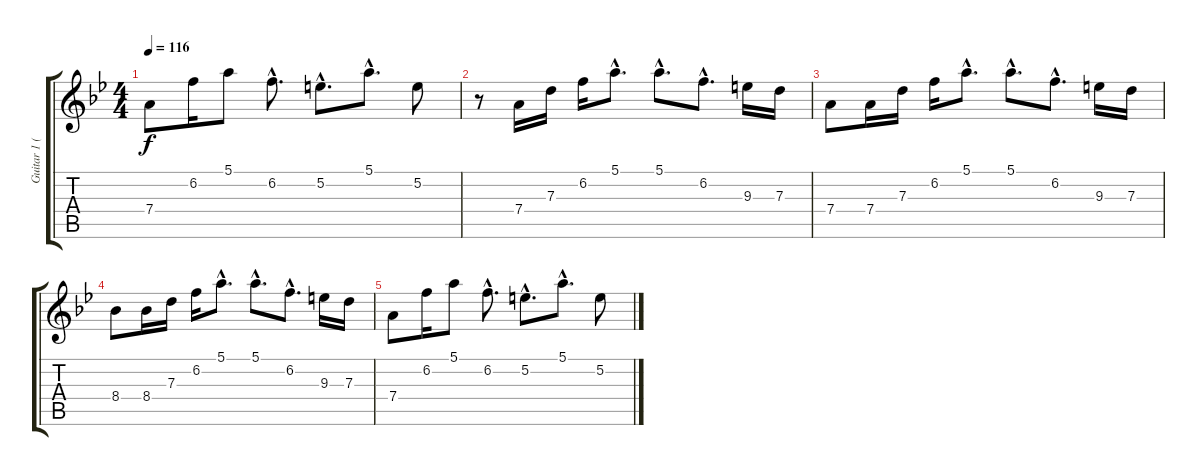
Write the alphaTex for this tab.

\track ("Guitar 1 (Hogson)" "Guitar 1 (") {instrument electricguitarjazz}
\staff {score tabs}
\tuning (E4 B3 G3 D3 A2 E2) {hide}
\ts (4 4)
\tempo 116
\clef g2
\ks bb
7.4.8{dy f} 6.2.16 5.1.8 6.2{hac}.8{d} 5.2{hac}.8{d} 5.1{hac}.8{d} 5.2.8 |
r.8{instrument distortionguitar} 7.4.16 7.3.16 6.2.16 5.1{hac}.8{d} 5.1{hac}.8{d} 6.2{hac}.8{d} 9.3.16 7.3.16 |
7.4.8 7.4.16 7.3.16 6.2.16 5.1{hac}.8{d} 5.1{hac}.8{d} 6.2{hac}.8{d} 9.3.16 7.3.16 |
8.4.8 8.4.16 7.3.16 6.2.16 5.1{hac}.8{d} 5.1{hac}.8{d} 6.2{hac}.8{d} 9.3.16 7.3.16 |
7.4.8 6.2.16 5.1.8 6.2{hac}.8{d} 5.2{hac}.8{d} 5.1{hac}.8{d} 5.2.8
